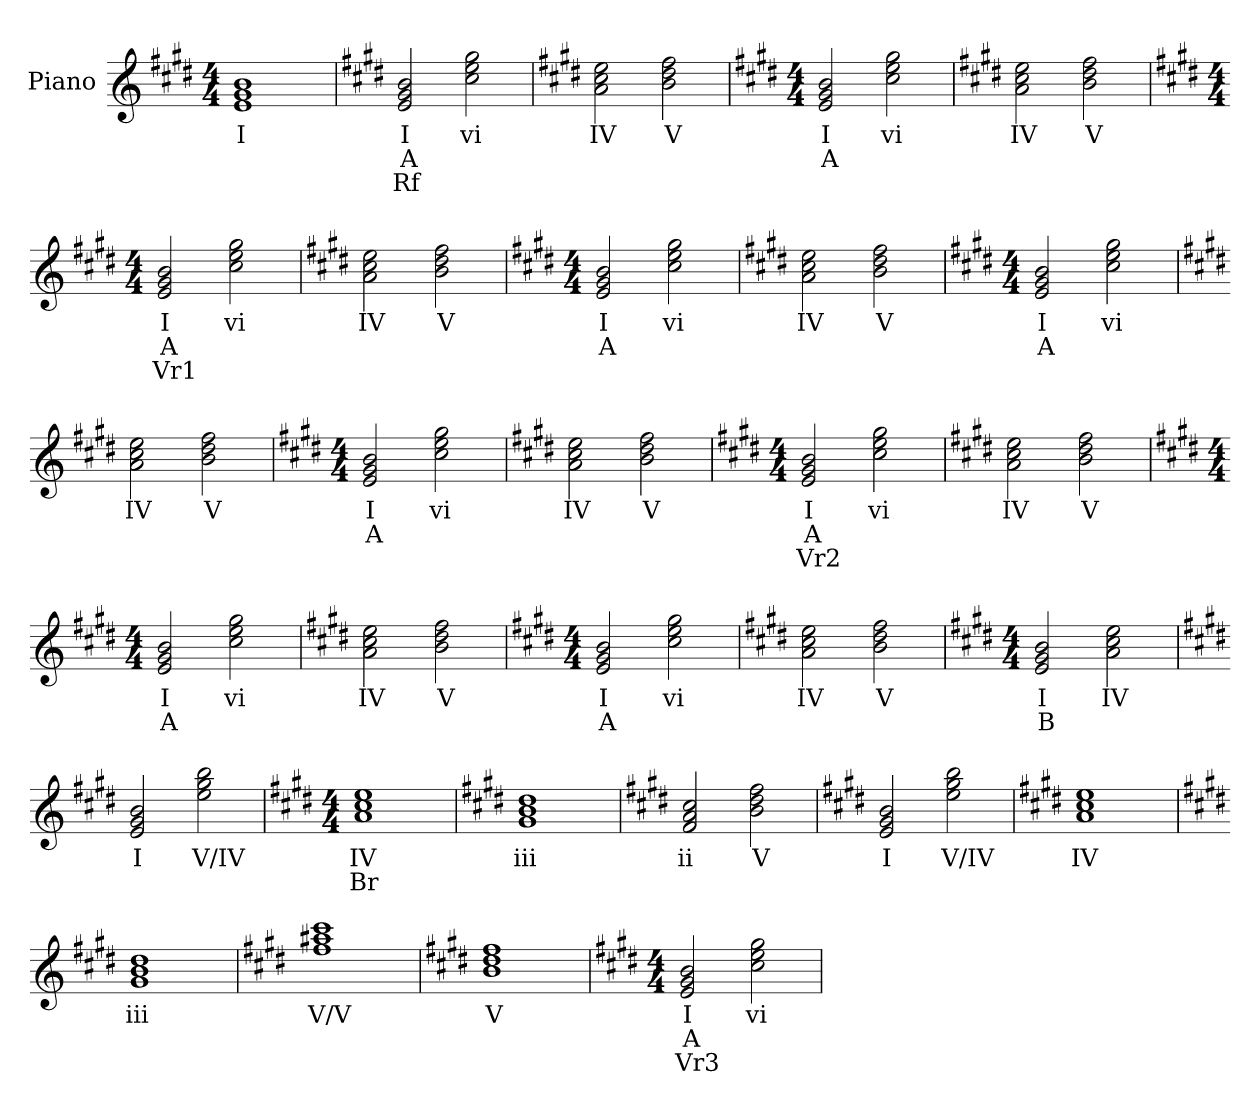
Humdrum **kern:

**kern	**text	**text	**text
*part1	*part1	*part1	*part1
*staff1	*staff1	*staff1	*staff1
*I"Piano	*	*	*
*I'Pno	*	*	*
*k[f#c#g#d#]	*	*	*
*E:	*	*	*
*M4/4	*	*	*
=	=	=	=
1e 1g# 1b	I	.	.
=	=	=	=
*k[f#c#g#d#]	*	*	*
*E:	*	*	*
2e 2g# 2b	I	A	Rf
2cc# 2ee 2gg#	vi	.	.
=	=	=	=
*k[f#c#g#d#]	*	*	*
*E:	*	*	*
2a 2cc# 2ee	IV	.	.
2b 2dd# 2ff#	V	.	.
=	=	=	=
*k[f#c#g#d#]	*	*	*
*E:	*	*	*
*M4/4	*	*	*
2e 2g# 2b	I	A	.
2cc# 2ee 2gg#	vi	.	.
=	=	=	=
*k[f#c#g#d#]	*	*	*
*E:	*	*	*
2a 2cc# 2ee	IV	.	.
2b 2dd# 2ff#	V	.	.
=	=	=	=
*k[f#c#g#d#]	*	*	*
*E:	*	*	*
*M4/4	*	*	*
2e 2g# 2b	I	A	Vr1
2cc# 2ee 2gg#	vi	.	.
=	=	=	=
*k[f#c#g#d#]	*	*	*
*E:	*	*	*
2a 2cc# 2ee	IV	.	.
2b 2dd# 2ff#	V	.	.
=	=	=	=
*k[f#c#g#d#]	*	*	*
*E:	*	*	*
*M4/4	*	*	*
2e 2g# 2b	I	A	.
2cc# 2ee 2gg#	vi	.	.
=	=	=	=
*k[f#c#g#d#]	*	*	*
*E:	*	*	*
2a 2cc# 2ee	IV	.	.
2b 2dd# 2ff#	V	.	.
=	=	=	=
*k[f#c#g#d#]	*	*	*
*E:	*	*	*
*M4/4	*	*	*
2e 2g# 2b	I	A	.
2cc# 2ee 2gg#	vi	.	.
=	=	=	=
*k[f#c#g#d#]	*	*	*
*E:	*	*	*
2a 2cc# 2ee	IV	.	.
2b 2dd# 2ff#	V	.	.
=	=	=	=
*k[f#c#g#d#]	*	*	*
*E:	*	*	*
*M4/4	*	*	*
2e 2g# 2b	I	A	.
2cc# 2ee 2gg#	vi	.	.
=	=	=	=
*k[f#c#g#d#]	*	*	*
*E:	*	*	*
2a 2cc# 2ee	IV	.	.
2b 2dd# 2ff#	V	.	.
=	=	=	=
*k[f#c#g#d#]	*	*	*
*E:	*	*	*
*M4/4	*	*	*
2e 2g# 2b	I	A	Vr2
2cc# 2ee 2gg#	vi	.	.
=	=	=	=
*k[f#c#g#d#]	*	*	*
*E:	*	*	*
2a 2cc# 2ee	IV	.	.
2b 2dd# 2ff#	V	.	.
=	=	=	=
*k[f#c#g#d#]	*	*	*
*E:	*	*	*
*M4/4	*	*	*
2e 2g# 2b	I	A	.
2cc# 2ee 2gg#	vi	.	.
=	=	=	=
*k[f#c#g#d#]	*	*	*
*E:	*	*	*
2a 2cc# 2ee	IV	.	.
2b 2dd# 2ff#	V	.	.
=	=	=	=
*k[f#c#g#d#]	*	*	*
*E:	*	*	*
*M4/4	*	*	*
2e 2g# 2b	I	A	.
2cc# 2ee 2gg#	vi	.	.
=	=	=	=
*k[f#c#g#d#]	*	*	*
*E:	*	*	*
2a 2cc# 2ee	IV	.	.
2b 2dd# 2ff#	V	.	.
=	=	=	=
*k[f#c#g#d#]	*	*	*
*E:	*	*	*
*M4/4	*	*	*
2e 2g# 2b	I	B	.
2a 2cc# 2ee	IV	.	.
=	=	=	=
*k[f#c#g#d#]	*	*	*
*E:	*	*	*
2e 2g# 2b	I	.	.
2ee 2gg# 2bb	V/IV	.	.
=	=	=	=
*k[f#c#g#d#]	*	*	*
*E:	*	*	*
*M4/4	*	*	*
1a 1cc# 1ee	IV	Br	.
=	=	=	=
*k[f#c#g#d#]	*	*	*
*E:	*	*	*
1g# 1b 1dd#	iii	.	.
=	=	=	=
*k[f#c#g#d#]	*	*	*
*E:	*	*	*
2f# 2a 2cc#	ii	.	.
2b 2dd# 2ff#	V	.	.
=	=	=	=
*k[f#c#g#d#]	*	*	*
*E:	*	*	*
2e 2g# 2b	I	.	.
2ee 2gg# 2bb	V/IV	.	.
=	=	=	=
*k[f#c#g#d#]	*	*	*
*E:	*	*	*
1a 1cc# 1ee	IV	.	.
=	=	=	=
*k[f#c#g#d#]	*	*	*
*E:	*	*	*
1g# 1b 1dd#	iii	.	.
=	=	=	=
*k[f#c#g#d#]	*	*	*
*E:	*	*	*
1ff# 1aa#X 1ccc#	V/V	.	.
=	=	=	=
*k[f#c#g#d#]	*	*	*
*E:	*	*	*
1b 1dd# 1ff#	V	.	.
=	=	=	=
*k[f#c#g#d#]	*	*	*
*E:	*	*	*
*M4/4	*	*	*
2e 2g# 2b	I	A	Vr3
2cc# 2ee 2gg#	vi	.	.
=	=	=	=
*-	*-	*-	*-
